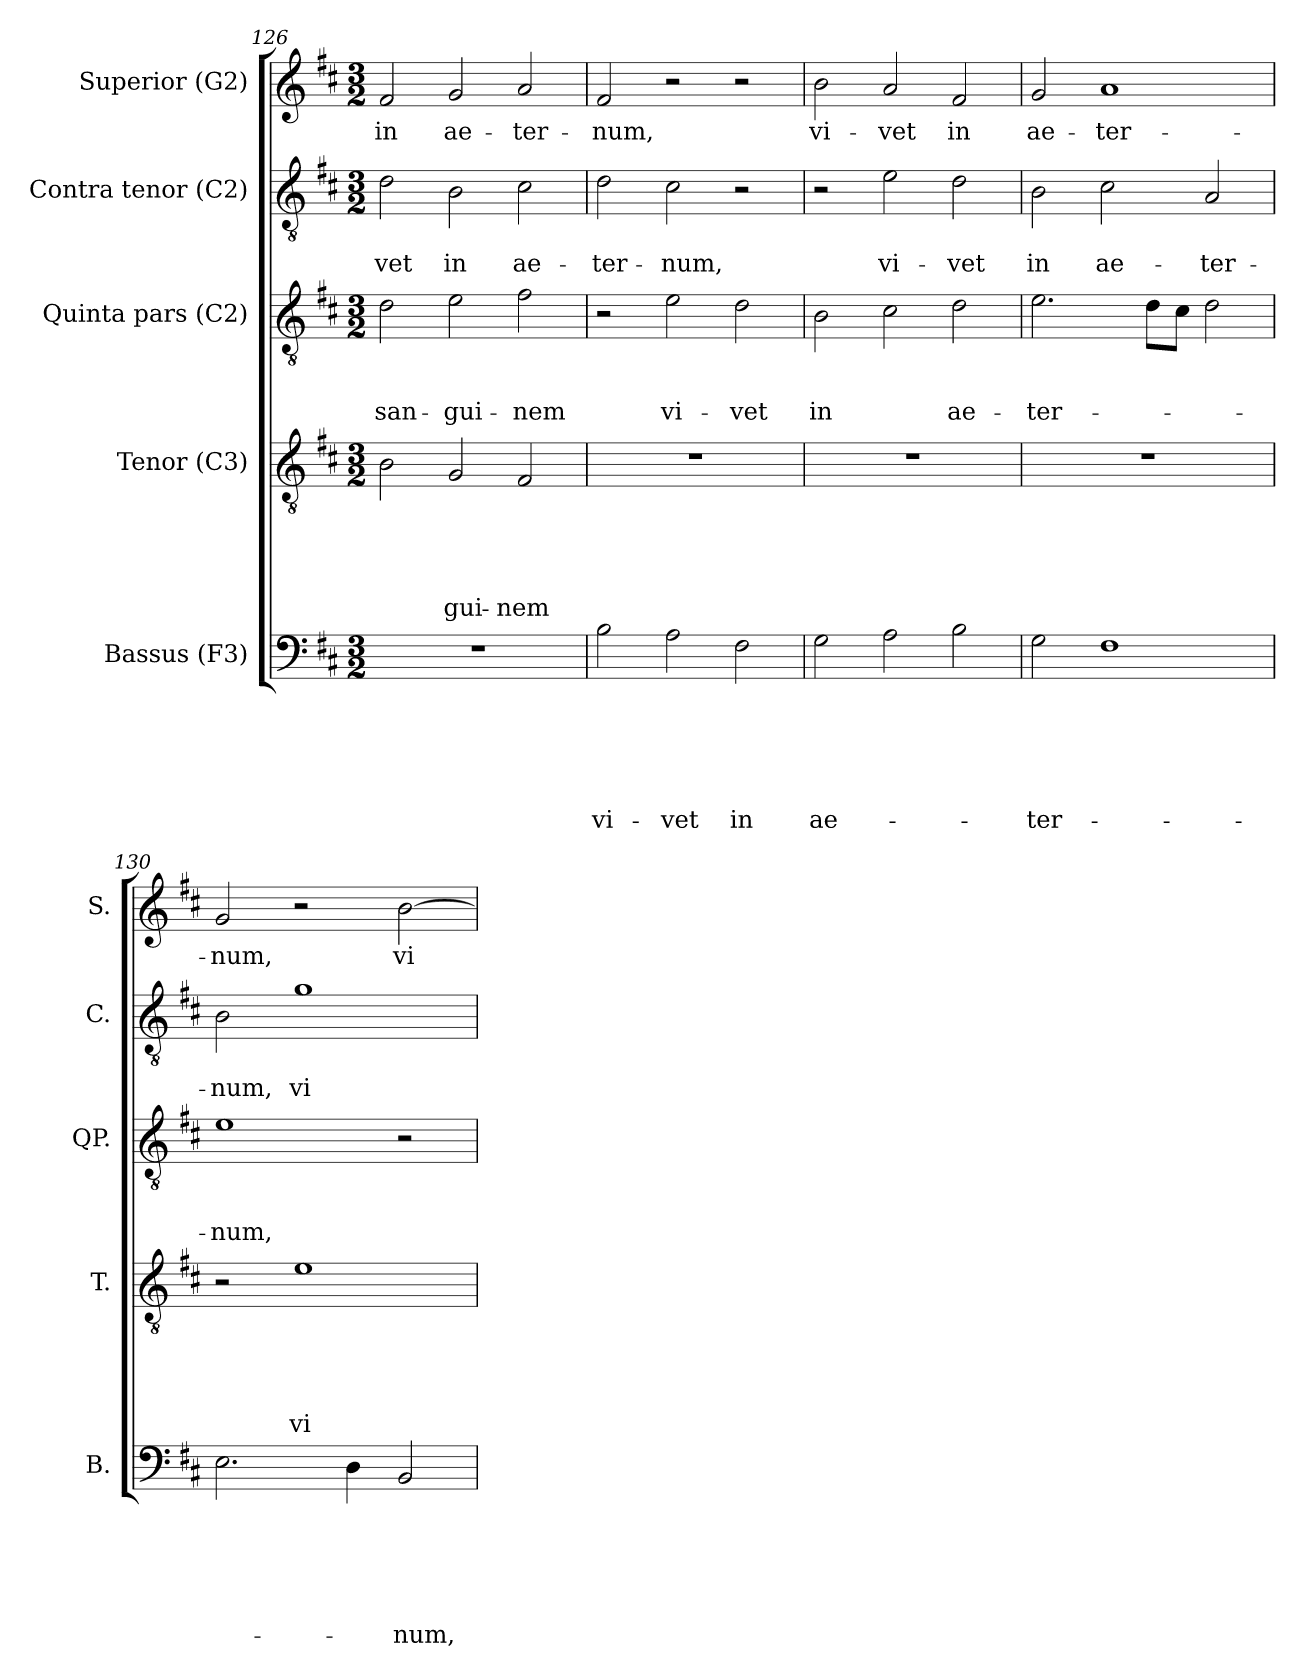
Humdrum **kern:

**kern	**text	**text	**text	**text	**text	**text	**kern	**text	**text	**text	**text	**text	**kern	**text	**text	**text	**kern	**text	**text	**kern	**text
*part5	*part5	*part5	*part5	*part5	*part5	*part5	*part4	*part4	*part4	*part4	*part4	*part4	*part3	*part3	*part3	*part3	*part2	*part2	*part2	*part1	*part1
*staff5	*staff5	*staff5	*staff5	*staff5	*staff5	*staff5	*staff4	*staff4	*staff4	*staff4	*staff4	*staff4	*staff3	*staff3	*staff3	*staff3	*staff2	*staff2	*staff2	*staff1	*staff1
*I"Bassus (F3)	*	*	*	*	*	*	*I"Tenor (C3)	*	*	*	*	*	*I"Quinta pars (C2)	*	*	*	*I"Contra tenor (C2)	*	*	*I"Superior (G2)	*
*I'B.	*	*	*	*	*	*	*I'T.	*	*	*	*	*	*I'QP.	*	*	*	*I'C.	*	*	*I'S.	*
*clefF4	*	*	*	*	*	*	*clefGv2	*	*	*	*	*	*clefGv2	*	*	*	*clefGv2	*	*	*clefG2	*
*k[f#c#]	*	*	*	*	*	*	*k[f#c#]	*	*	*	*	*	*k[f#c#]	*	*	*	*k[f#c#]	*	*	*k[f#c#]	*
*D:	*	*	*	*	*	*	*D:	*	*	*	*	*	*D:	*	*	*	*D:	*	*	*D:	*
*M3/2	*	*	*	*	*	*	*M3/2	*	*	*	*	*	*M3/2	*	*	*	*M3/2	*	*	*M3/2	*
=126	=126	=126	=126	=126	=126	=126	=126	=126	=126	=126	=126	=126	=126	=126	=126	=126	=126	=126	=126	=126	=126
!LO:N:vis=1	!	!	!	!	!	!	!	!	!	!	!	!	!	!	!	!LO:LY:b	!	!	!LO:LY:b	!	!LO:LY:b
1.r	.	.	.	.	.	.	2B\	.	.	.	.	.	2d\	.	.	san-	2d\	.	-vet	2f#/	in
!	!	!	!	!	!	!	!	!	!	!	!	!LO:LY:b	!	!	!	!LO:LY:b	!	!	!LO:LY:b	!	!LO:LY:b
.	.	.	.	.	.	.	2G/	.	.	.	.	-gui-	2e\	.	.	-gui-	2B\	.	in	2g/	ae-
!	!	!	!	!	!	!	!	!	!	!	!	!LO:LY:b	!	!	!	!LO:LY:b	!	!	!LO:LY:b	!	!LO:LY:b
.	.	.	.	.	.	.	2F#/	.	.	.	.	-nem	2f#\	.	.	-nem	2c#\	.	ae-	2a/	-ter-
=127	=127	=127	=127	=127	=127	=127	=127	=127	=127	=127	=127	=127	=127	=127	=127	=127	=127	=127	=127	=127	=127
!	!	!	!	!	!	!LO:LY:b	!LO:N:vis=1	!	!	!	!	!	!	!	!	!	!	!	!LO:LY:b	!	!LO:LY:b
2B\	.	.	.	.	.	vi-	1.r	.	.	.	.	.	2r	.	.	.	2d\	.	-ter-	2f#/	-num,
!	!	!	!	!	!	!LO:LY:b	!	!	!	!	!	!	!	!	!	!LO:LY:b	!	!	!LO:LY:b	!	!
2A\	.	.	.	.	.	-vet	.	.	.	.	.	.	2e\	.	.	vi-	2c#\	.	-num,	2r	.
!	!	!	!	!	!	!LO:LY:b	!	!	!	!	!	!	!	!	!	!LO:LY:b	!	!	!	!	!
2F#\	.	.	.	.	.	in	.	.	.	.	.	.	2d\	.	.	-vet	2r	.	.	2r	.
=128	=128	=128	=128	=128	=128	=128	=128	=128	=128	=128	=128	=128	=128	=128	=128	=128	=128	=128	=128	=128	=128
!	!	!	!	!	!	!LO:LY:b	!LO:N:vis=1	!	!	!	!	!	!	!	!	!LO:LY:b	!	!	!	!	!LO:LY:b
2G\	.	.	.	.	.	ae-	1.r	.	.	.	.	.	2B\	.	.	in	2r	.	.	2b\	vi-
!	!	!	!	!	!	!	!	!	!	!	!	!	!	!	!	!	!	!	!LO:LY:b	!	!LO:LY:b
2A\	.	.	.	.	.	.	.	.	.	.	.	.	2c#\	.	.	.	2e\	.	vi-	2a/	-vet
!	!	!	!	!	!	!	!	!	!	!	!	!	!	!	!	!LO:LY:b	!	!	!LO:LY:b	!	!LO:LY:b
2B\	.	.	.	.	.	.	.	.	.	.	.	.	2d\	.	.	ae-	2d\	.	-vet	2f#/	in
=129	=129	=129	=129	=129	=129	=129	=129	=129	=129	=129	=129	=129	=129	=129	=129	=129	=129	=129	=129	=129	=129
!	!	!	!	!	!	!LO:LY:b	!LO:N:vis=1	!	!	!	!	!	!	!	!	!LO:LY:b	!	!	!LO:LY:b	!	!LO:LY:b
2G\	.	.	.	.	.	-ter-	1.r	.	.	.	.	.	2.e\	.	.	-ter-	2B\	.	in	2g/	ae-
!	!	!	!	!	!	!	!	!	!	!	!	!	!	!	!	!	!	!	!LO:LY:b	!	!LO:LY:b
1F#	.	.	.	.	.	.	.	.	.	.	.	.	.	.	.	.	2c#\	.	ae-	1a	-ter-
.	.	.	.	.	.	.	.	.	.	.	.	.	8d\L	.	.	.	.	.	.	.	.
.	.	.	.	.	.	.	.	.	.	.	.	.	8c#\J	.	.	.	.	.	.	.	.
!	!	!	!	!	!	!	!	!	!	!	!	!	!	!	!	!	!	!	!LO:LY:b	!	!
.	.	.	.	.	.	.	.	.	.	.	.	.	2d\	.	.	.	2A/	.	-ter-	.	.
=130	=130	=130	=130	=130	=130	=130	=130	=130	=130	=130	=130	=130	=130	=130	=130	=130	=130	=130	=130	=130	=130
!	!	!	!	!	!	!	!	!	!	!	!	!	!	!	!	!LO:LY:b	!	!	!LO:LY:b	!	!LO:LY:b
2.E\	.	.	.	.	.	.	2r	.	.	.	.	.	1e	.	.	-num,	2B\	.	-num,	2g/	-num,
!	!	!	!	!	!	!	!	!	!	!	!	!LO:LY:b	!	!	!	!	!	!	!LO:LY:b	!	!
.	.	.	.	.	.	.	1e	.	.	.	.	vi-	.	.	.	.	1g	.	vi-	2r	.
4D\	.	.	.	.	.	.	.	.	.	.	.	.	.	.	.	.	.	.	.	.	.
!	!	!	!	!	!	!LO:LY:b	!	!	!	!	!	!	!	!	!	!	!	!	!	!	!LO:LY:b
2BB/	.	.	.	.	.	-num,	.	.	.	.	.	.	2r	.	.	.	.	.	.	[<2b\	vi-
=	=	=	=	=	=	=	=	=	=	=	=	=	=	=	=	=	=	=	=	=	=
*-	*-	*-	*-	*-	*-	*-	*-	*-	*-	*-	*-	*-	*-	*-	*-	*-	*-	*-	*-	*-	*-
